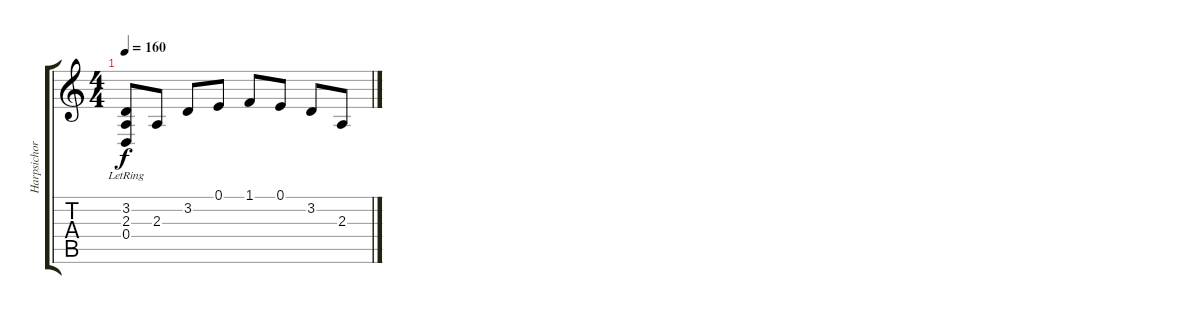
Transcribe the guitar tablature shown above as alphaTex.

\track ("Harpsichord" "Harpsichor") {instrument harpsichord}
\staff {score tabs}
\tuning (E4 B3 G3 D3 A2 E2) {hide}
\ts (4 4)
\tempo 160
\clef g2
\ks c
(3.2{lr} 2.3{lr} 0.4{lr}).8{dy f} 2.3.8 3.2.8 0.1.8 1.1.8 0.1.8 3.2.8 2.3.8
